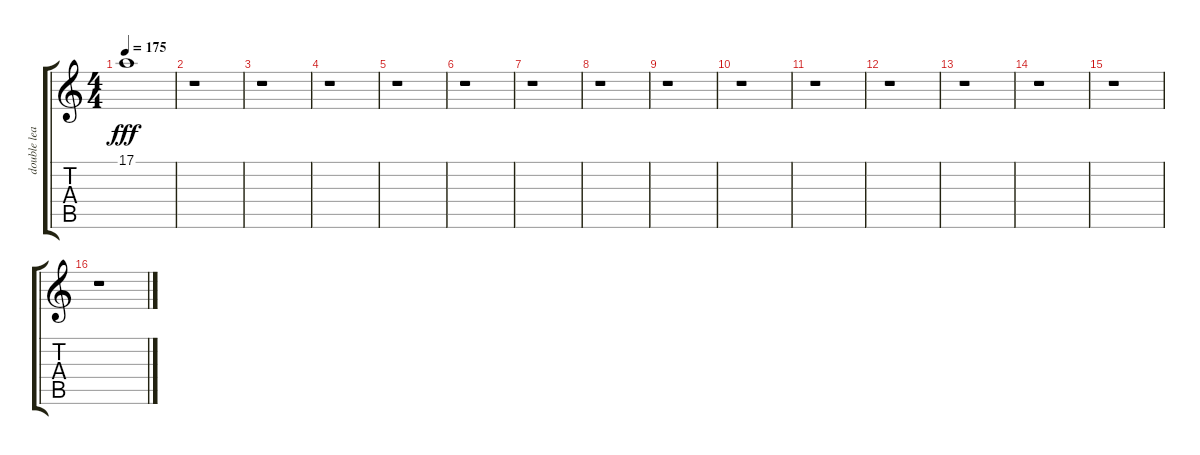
\track ("double lead vocal" "double lea") {instrument voiceoohs}
\staff {score tabs}
\tuning (E4 B3 G3 D3 A2 E2) {hide}
\ts (4 4)
\tempo 175
\clef g2
\ks c
17.1.1{dy fff} |
r.1 |
r.1 |
r.1 |
r.1 |
r.1 |
r.1 |
r.1 |
r.1 |
r.1 |
r.1 |
r.1 |
r.1 |
r.1 |
r.1 |
r.1
